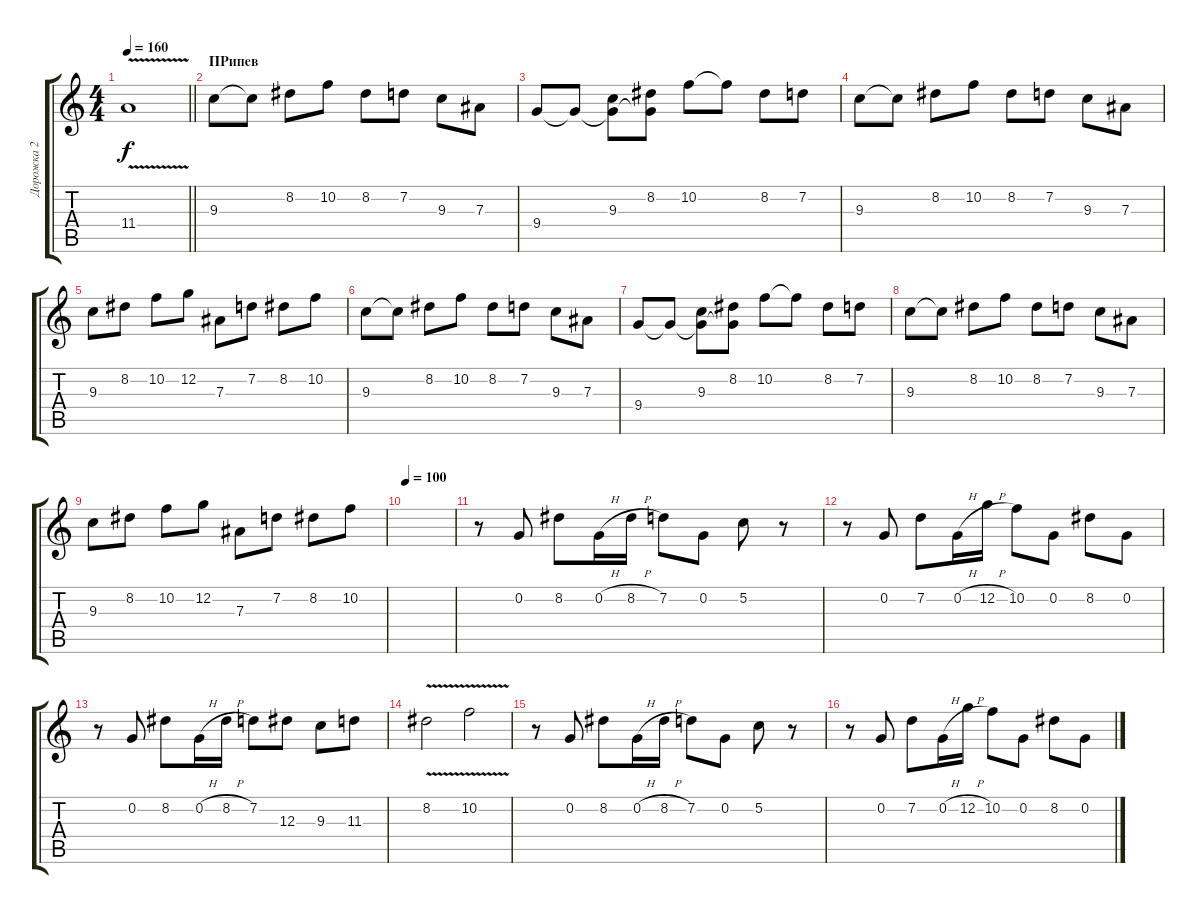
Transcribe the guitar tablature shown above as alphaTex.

\track ("Дорожка 2" "Дорожка 2") {instrument overdrivenguitar}
\staff {score tabs}
\tuning (C4 G3 Eb3 Bb2 F2 C2) {hide}
\ts (4 4)
\tempo 160
\clef g2
\barLineRight lightlight
\ks c
11.4{v}.1{dy f} |
\section ("" "ПРипев")
9.3.8 9.3{t}.8 8.2.8 10.2.8 8.2.8 7.2.8 9.3.8 7.3.8 |
9.4.8 9.4{t}.8 (9.3 9.4{t}).8 (8.2 9.4{t}).8 10.2.8 10.2{t}.8 8.2.8 7.2.8 |
9.3.8 9.3{t}.8 8.2.8 10.2.8 8.2.8 7.2.8 9.3.8 7.3.8 |
9.3.8 8.2.8 10.2.8 12.2.8 7.3.8 7.2.8 8.2.8 10.2.8 |
9.3.8 9.3{t}.8 8.2.8 10.2.8 8.2.8 7.2.8 9.3.8 7.3.8 |
9.4.8 9.4{t}.8 (9.3 9.4{t}).8 (8.2 9.4{t}).8 10.2.8 10.2{t}.8 8.2.8 7.2.8 |
9.3.8 9.3{t}.8 8.2.8 10.2.8 8.2.8 7.2.8 9.3.8 7.3.8 |
9.3.8 8.2.8 10.2.8 12.2.8 7.3.8 7.2.8 8.2.8 10.2.8 |
\tempo 100
|
r.8 0.2.8 8.2.8 0.2{h}.16 8.2{h}.16 7.2.8 0.2.8 5.2.8 r.8 |
r.8 0.2.8 7.2.8 0.2{h}.16 12.2{h}.16 10.2.8 0.2.8 8.2.8 0.2.8 |
r.8 0.2.8 8.2.8 0.2{h}.16 8.2{h}.16 7.2.8 12.3.8 9.3.8 11.3.8 |
8.2{v}.2 10.2{v}.2 |
r.8 0.2.8 8.2.8 0.2{h}.16 8.2{h}.16 7.2.8 0.2.8 5.2.8 r.8 |
r.8 0.2.8 7.2.8 0.2{h}.16 12.2{h}.16 10.2.8 0.2.8 8.2.8 0.2.8
